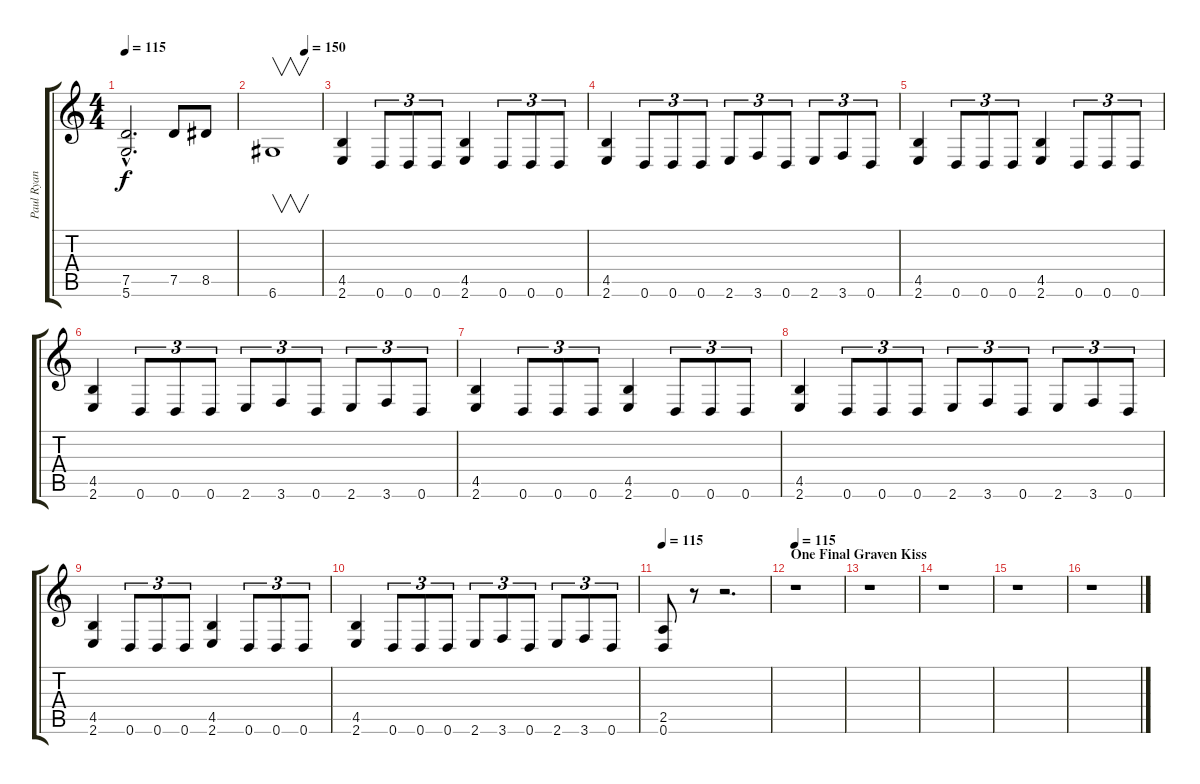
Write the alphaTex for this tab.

\track ("Paul Ryan (Guitar)" "Paul Ryan ") {instrument distortionguitar}
\staff {score tabs}
\tuning (D4 A3 F3 C3 G2 D2) {hide}
\ts (4 4)
\tempo 115
\clef g2
\ks c
(7.5{hac} 5.6{hac}).2{d dy f} 7.5.8 8.5.8 |
\tempo (150 0.6666666666666666)
6.6.1{v} |
(4.5 2.6).4 0.6.8{tu (3 2)} 0.6.8{tu (3 2)} 0.6.8{tu (3 2)} (4.5 2.6).4 0.6.8{tu (3 2)} 0.6.8{tu (3 2)} 0.6.8{tu (3 2)} |
(4.5 2.6).4 0.6.8{tu (3 2)} 0.6.8{tu (3 2)} 0.6.8{tu (3 2)} 2.6.8{tu (3 2)} 3.6.8{tu (3 2)} 0.6.8{tu (3 2)} 2.6.8{tu (3 2)} 3.6.8{tu (3 2)} 0.6.8{tu (3 2)} |
(4.5 2.6).4 0.6.8{tu (3 2)} 0.6.8{tu (3 2)} 0.6.8{tu (3 2)} (4.5 2.6).4 0.6.8{tu (3 2)} 0.6.8{tu (3 2)} 0.6.8{tu (3 2)} |
(4.5 2.6).4 0.6.8{tu (3 2)} 0.6.8{tu (3 2)} 0.6.8{tu (3 2)} 2.6.8{tu (3 2)} 3.6.8{tu (3 2)} 0.6.8{tu (3 2)} 2.6.8{tu (3 2)} 3.6.8{tu (3 2)} 0.6.8{tu (3 2)} |
(4.5 2.6).4 0.6.8{tu (3 2)} 0.6.8{tu (3 2)} 0.6.8{tu (3 2)} (4.5 2.6).4 0.6.8{tu (3 2)} 0.6.8{tu (3 2)} 0.6.8{tu (3 2)} |
(4.5 2.6).4 0.6.8{tu (3 2)} 0.6.8{tu (3 2)} 0.6.8{tu (3 2)} 2.6.8{tu (3 2)} 3.6.8{tu (3 2)} 0.6.8{tu (3 2)} 2.6.8{tu (3 2)} 3.6.8{tu (3 2)} 0.6.8{tu (3 2)} |
(4.5 2.6).4 0.6.8{tu (3 2)} 0.6.8{tu (3 2)} 0.6.8{tu (3 2)} (4.5 2.6).4 0.6.8{tu (3 2)} 0.6.8{tu (3 2)} 0.6.8{tu (3 2)} |
(4.5 2.6).4 0.6.8{tu (3 2)} 0.6.8{tu (3 2)} 0.6.8{tu (3 2)} 2.6.8{tu (3 2)} 3.6.8{tu (3 2)} 0.6.8{tu (3 2)} 2.6.8{tu (3 2)} 3.6.8{tu (3 2)} 0.6.8{tu (3 2)} |
\tempo 115
(2.5 0.6).8 r.8 r.2{d} |
\section ("" "One Final Graven Kiss")
\tempo 115
r.1 |
r.1 |
r.1 |
r.1 |
r.1
